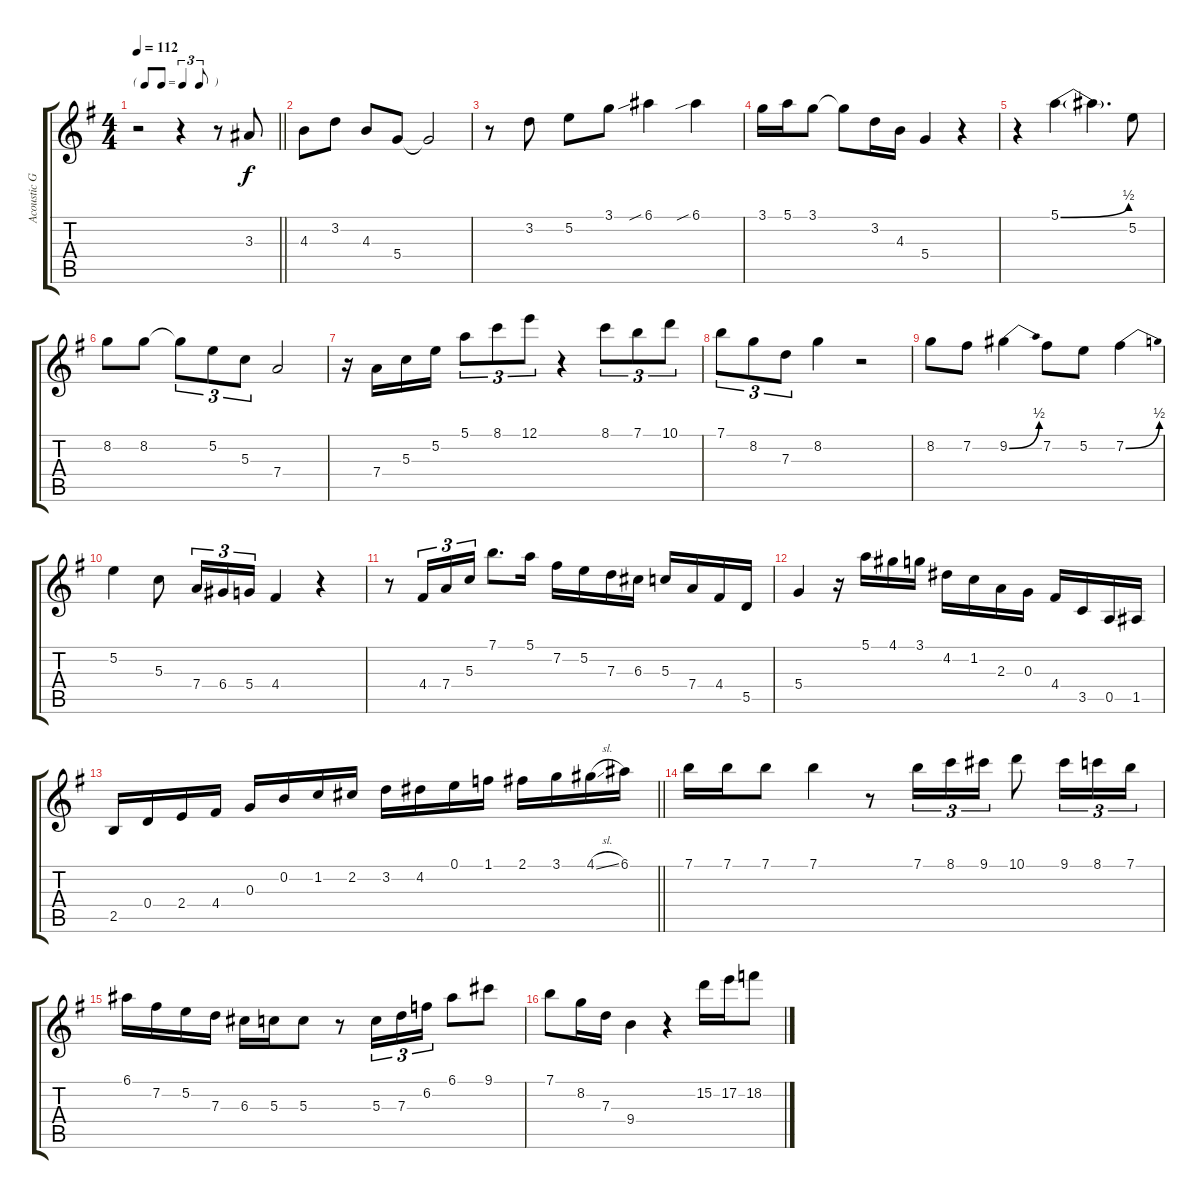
\track ("Acoustic Guitar" "Acoustic G") {instrument acousticguitarnylon}
\staff {score tabs}
\tuning (E4 B3 G3 D3 A2 E2) {hide}
\ts (4 4)
\tf triplet8th
\tempo 112
\clef g2
\barLineRight lightlight
\ks g
r.2{dy f instrument acousticguitarnylon} r.4 r.8 3.3.8 |
4.3.8 3.2.8 4.3.8 5.4.8 5.4{t}.2 |
r.8 3.2.8 5.2.8 3.1.8 6.1{sib}.4 6.1{sib}.4 |
3.1.16 5.1.16 3.1.8 3.1{t}.8 3.2.16 4.3.16 5.4.4 r.4 |
r.4 5.1{be (bend 0 0 60 2)}.4 5.1{t}.4{d} 5.2.8 |
8.2.8 8.2.8 8.2{t}.8{tu (3 2)} 5.2.8{tu (3 2)} 5.3.8{tu (3 2)} 7.4.2 |
r.16 7.4.16 5.3.16 5.2.16 5.1.8{tu (3 2)} 8.1.8{tu (3 2)} 12.1.8{tu (3 2)} r.4 8.1.8{tu (3 2)} 7.1.8{tu (3 2)} 10.1.8{tu (3 2)} |
7.1.8{tu (3 2)} 8.2.8{tu (3 2)} 7.3.8{tu (3 2)} 8.2.4 r.2 |
8.2.8 7.2.8 9.2{be (bend 0 0 60 2)}.4 7.2.8 5.2.8 7.2{be (bend 0 0 60 2)}.4 |
5.2.4 5.3.8 7.4.16{tu (3 2)} 6.4.16{tu (3 2)} 5.4.16{tu (3 2)} 4.4.4 r.4 |
r.8 4.4.16{tu (3 2)} 7.4.16{tu (3 2)} 5.3.16{tu (3 2)} 7.1.8{d} 5.1.16 7.2.16 5.2.16 7.3.16 6.3.16 5.3.16 7.4.16 4.4.16 5.5.16 |
5.4.4 r.16 5.1.16 4.1.16 3.1.16 4.2.16 1.2.16 2.3.16 0.3.16 4.4.16 3.5.16 0.5.16 1.5.16 |
\barLineRight lightlight
2.5.16 0.4.16 2.4.16 4.4.16 0.3.16 0.2.16 1.2.16 2.2.16 3.2.16 4.2.16 0.1.16 1.1.16 2.1.16 3.1.16 4.1{sl}.16 6.1.16 |
7.1.16 7.1.16 7.1.8 7.1.4 r.8 7.1.16{tu (3 2)} 8.1.16{tu (3 2)} 9.1.16{tu (3 2)} 10.1.8 9.1.16{tu (3 2)} 8.1.16{tu (3 2)} 7.1.16{tu (3 2)} |
6.1.16 7.2.16 5.2.16 7.3.16 6.3.16 5.3.16 5.3.8 r.8 5.3.16{tu (3 2)} 7.3.16{tu (3 2)} 6.2.16{tu (3 2)} 6.1.8 9.1.8 |
7.1.8 8.2.16 7.3.16 9.4.4 r.4 15.2.16 17.2.16 18.2.8
